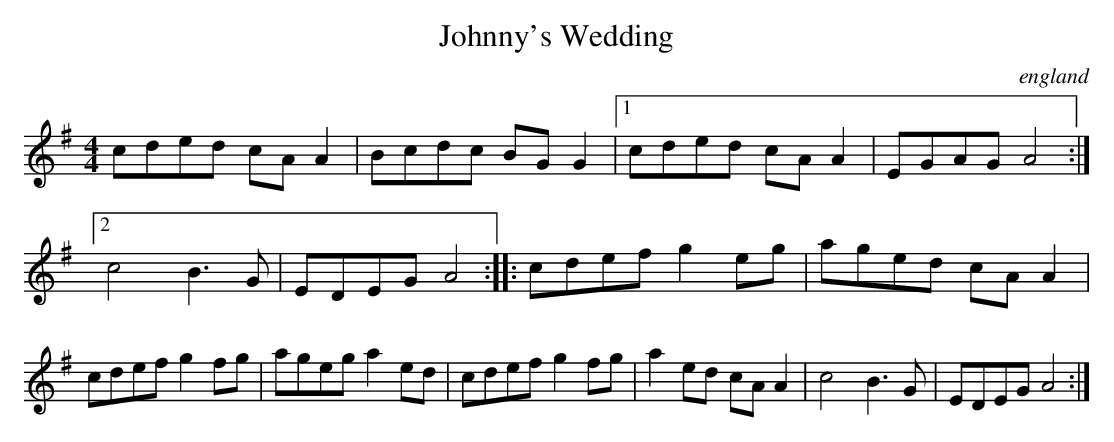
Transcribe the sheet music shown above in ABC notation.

X:1
T:Johnny's Wedding
O:england
M:4/4
L:1/8
K:G
cded cAA2 | Bcdc BGG2 |1cded cAA2 | EGAG A4 :|2 c4 B3G | EDEG A4::cdef g2eg |\
aged cAA2 | cdef g2fg | ageg a2ed| cdef g2fg | a2ed cAA2 | c4 B3G | EDEG A4 :|
